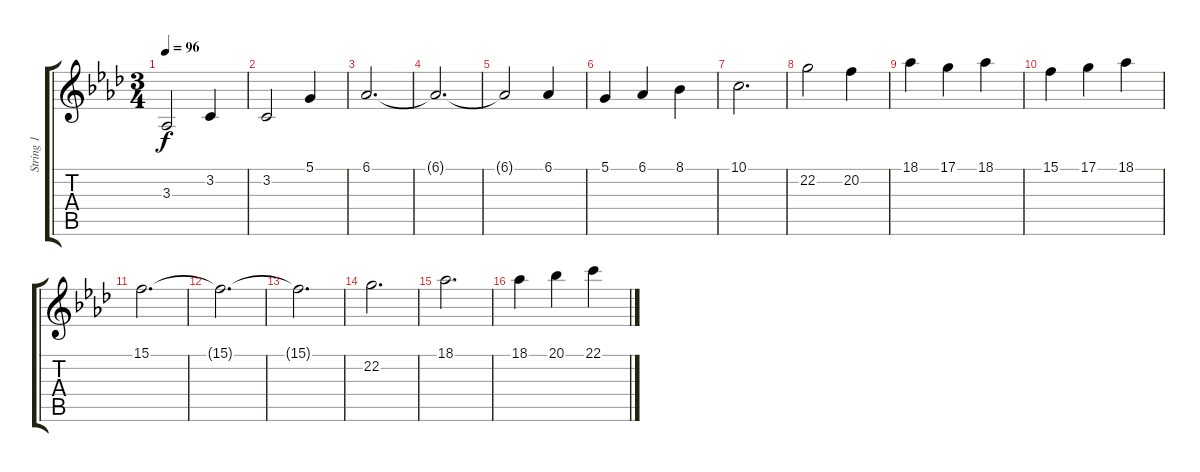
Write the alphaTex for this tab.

\track ("String 1" "String 1") {instrument stringensemble1}
\staff {score tabs}
\tuning (D4 A3 F3 C3 G2 D2) {hide}
\ts (3 4)
\tempo 96
\clef g2
\ks fminor
3.3.2{dy f} 3.2.4 |
3.2.2 5.1.4 |
6.1.2{d} |
6.1{t}.2{d} |
6.1{t}.2 6.1.4 |
5.1.4 6.1.4 8.1.4 |
10.1.2{d} |
22.2.2 20.2.4 |
18.1.4 17.1.4 18.1.4 |
15.1.4 17.1.4 18.1.4 |
15.1.2{d} |
15.1{t}.2{d} |
15.1{t}.2{d} |
22.2.2{d} |
18.1.2{d} |
18.1.4 20.1.4 22.1.4
